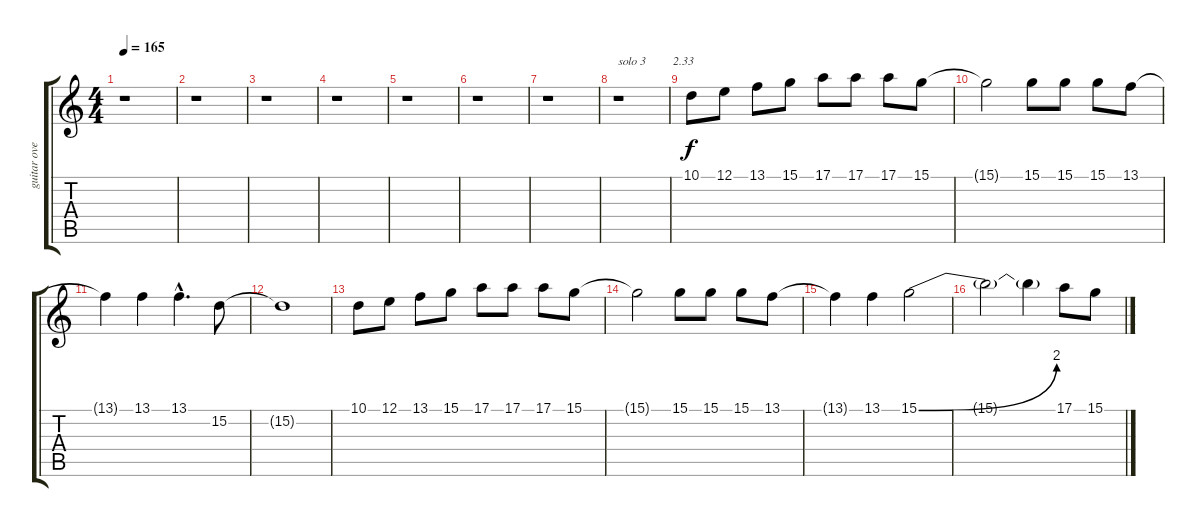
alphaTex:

\track ("guitar overdub" "guitar ove") {instrument clarinet}
\staff {score tabs}
\tuning (E4 B3 G3 D3 A2 E2) {hide}
\ts (4 4)
\tempo 165
\clef g2
\ks c
r.1{dy f} |
r.1 |
r.1 |
r.1 |
r.1 |
r.1 |
r.1 |
r.1{txt "solo 3         2.33"} |
10.1.8 12.1.8 13.1.8 15.1.8 17.1.8 17.1.8 17.1.8 15.1.8 |
15.1{t}.2 15.1.8 15.1.8 15.1.8 13.1.8 |
13.1{t}.4 13.1.4 13.1{hac}.4{d} 15.2.8 |
15.2{t}.1 |
10.1.8 12.1.8 13.1.8 15.1.8 17.1.8 17.1.8 17.1.8 15.1.8 |
15.1{t}.2 15.1.8 15.1.8 15.1.8 13.1.8 |
13.1{t}.4 13.1.4 15.1{be (bend 0 0 60 8)}.2 |
15.1{t}.2 15.1{t}.4 17.1.8 15.1.8
